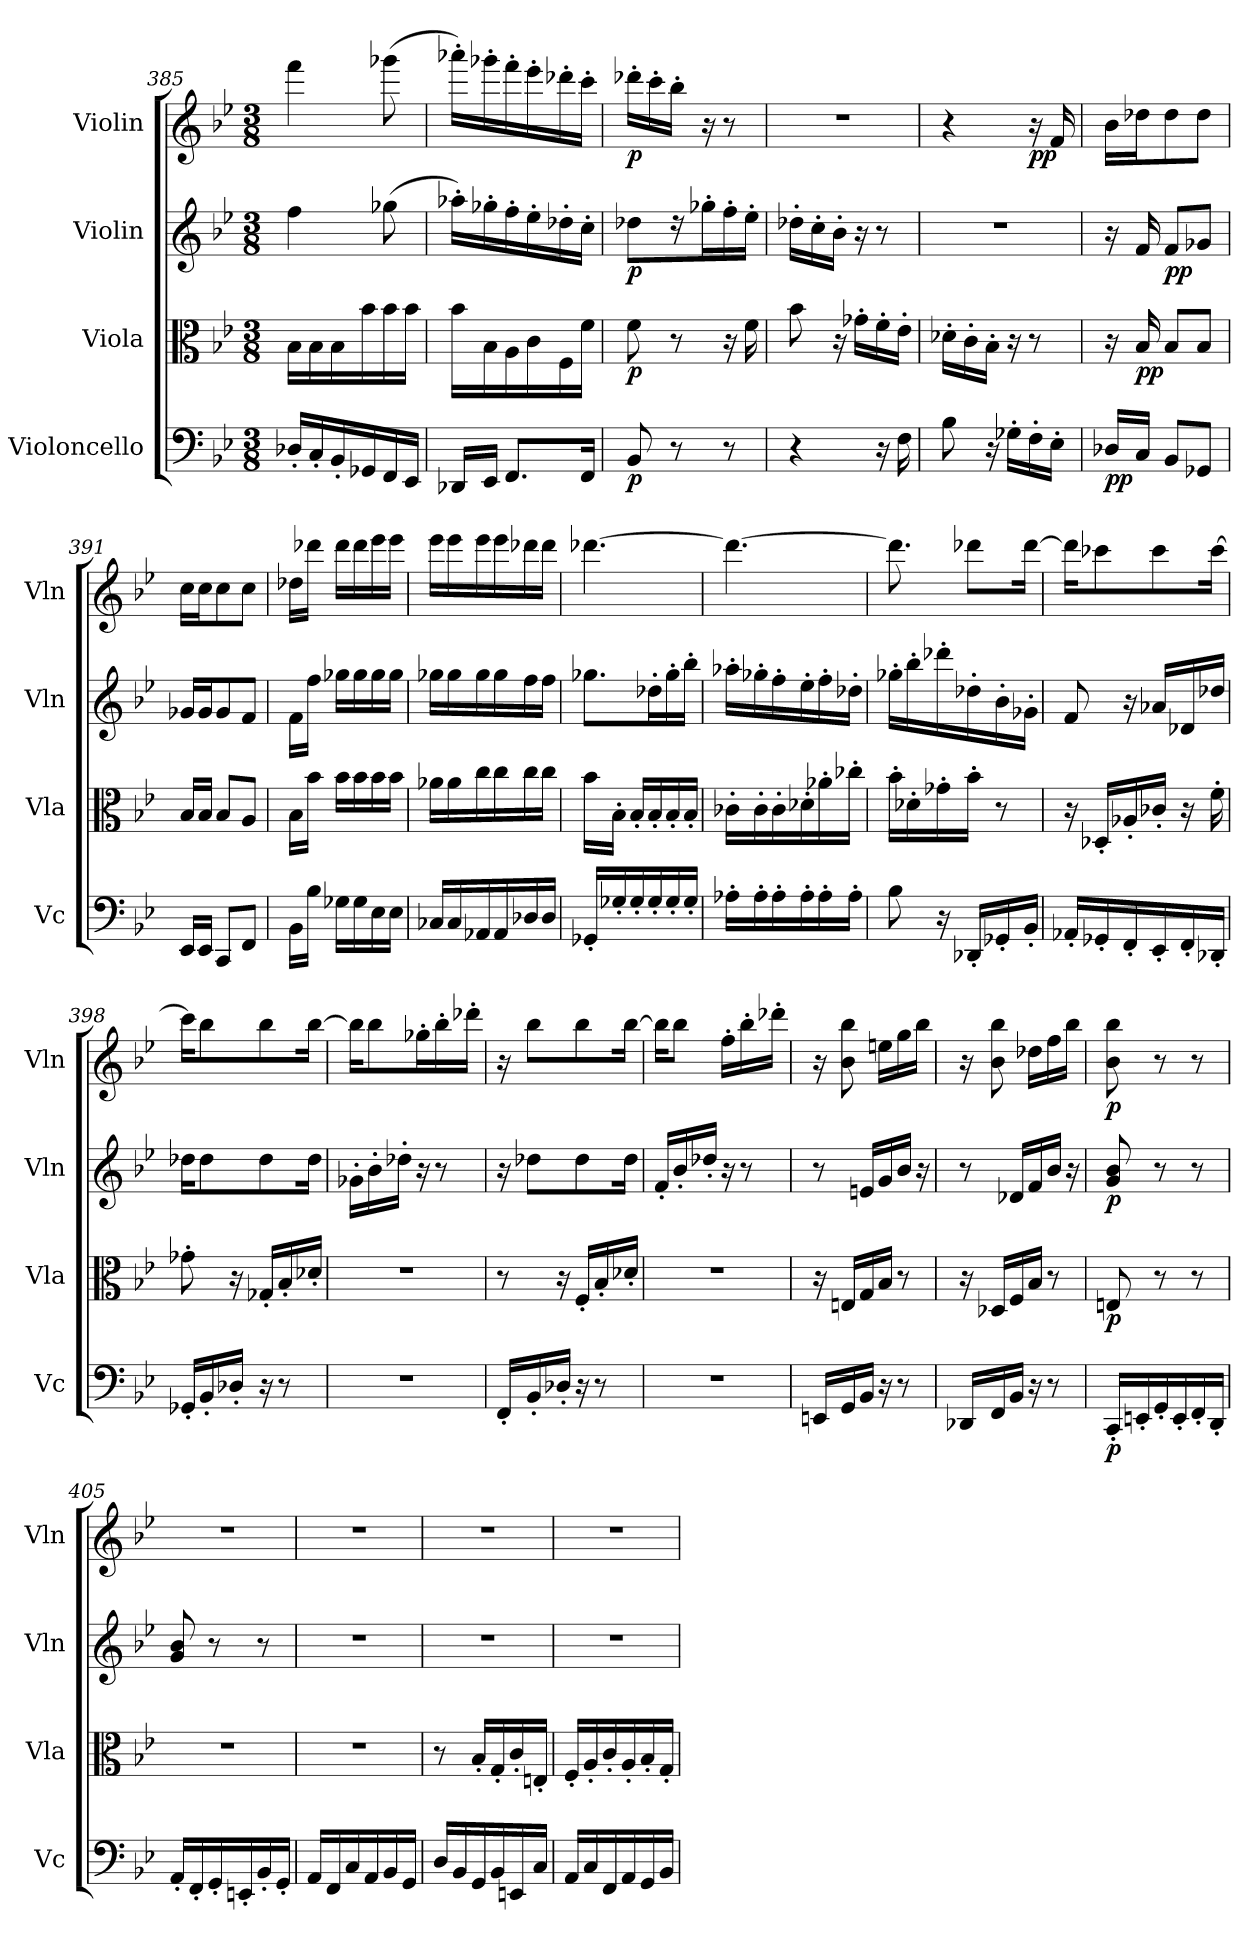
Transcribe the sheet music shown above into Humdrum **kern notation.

**kern	**dynam	**kern	**dynam	**kern	**dynam	**kern	**dynam
*part4	*part4	*part3	*part3	*part2	*part2	*part1	*part1
*staff4	*staff4	*staff3	*staff3	*staff2	*staff2	*staff1	*staff1
*I"Violoncello	*	*I"Viola	*	*I"Violin	*	*I"Violin	*
*I'Vc	*	*I'Vla	*	*I'Vln	*	*I'Vln	*
*clefF4	*	*clefC3	*	*clefG2	*	*clefG2	*
*k[b-e-]	*	*k[b-e-]	*	*k[b-e-]	*	*k[b-e-]	*
*B-:	*	*B-:	*	*B-:	*	*B-:	*
*M3/8	*	*M3/8	*	*M3/8	*	*M3/8	*
=385	=385	=385	=385	=385	=385	=385	=385
16D-X'/LL	.	16B-\LL	.	4ff\	.	4fff\	.
16C'/	.	16B-\	.	.	.	.	.
16BB-'/	.	16B-\	.	.	.	.	.
16GG-X/	.	16b-\	.	.	.	.	.
16FF/	.	16b-\	.	(8gg-X\	.	(8ggg-X\	.
16EE-/JJ	.	16b-\JJ	.	.	.	.	.
=386	=386	=386	=386	=386	=386	=386	=386
16DD-X/LL	.	16b-\LL	.	16aa-X'\LL)	.	16aaa-X'\LL)	.
16EE-/JJ	.	16B-\	.	16gg-X'\	.	16ggg-X'\	.
8.FF/L	.	16A\	.	16ff'\	.	16fff'\	.
.	.	16c\	.	16ee-'\	.	16eee-'\	.
.	.	16F\	.	16dd-X'\	.	16ddd-X'\	.
16FF/Jk	.	16f\JJ	.	16cc'\JJ	.	16ccc'\JJ	.
=387	=387	=387	=387	=387	=387	=387	=387
8BB-/	p	8f\	p	8dd-X\L	p	16ddd-X'\LL	p
.	.	.	.	.	.	16ccc'\	.
8r	.	8r	.	16r	.	16bb-'\JJ	.
.	.	.	.	16gg-X'\L	.	16r	.
8r	.	16r	.	16ff'\	.	8r	.
.	.	16f\	.	16ee-'\JJ	.	.	.
=388	=388	=388	=388	=388	=388	=388	=388
4r	.	8b-\	.	16dd-X'\LL	.	4.r	.
.	.	.	.	16cc'\	.	.	.
.	.	16r	.	16b-'\JJ	.	.	.
.	.	16g-X'\LL	.	16r	.	.	.
16r	.	16f'\	.	8r	.	.	.
16F\	.	16e-'\JJ	.	.	.	.	.
=389	=389	=389	=389	=389	=389	=389	=389
8B-\	.	16d-X'\LL	.	4.r	.	4r	.
.	.	16c'\	.	.	.	.	.
16r	.	16B-'\JJ	.	.	.	.	.
16G-X'\LL	.	16r	.	.	.	.	.
16F'\	.	8r	.	.	.	16r	pp
16E-'\JJ	.	.	.	.	.	16f/	.
=390	=390	=390	=390	=390	=390	=390	=390
16D-X/LL	pp	16r	.	16r	.	16b-\LL	.
16C/JJ	.	16B-/	pp	16f/	.	16dd-X\J	.
8BB-/L	.	8B-/L	.	8f/L	pp	8dd-\	.
8GG-X/J	.	8B-/J	.	8g-X/J	.	8dd-\J	.
=391	=391	=391	=391	=391	=391	=391	=391
16EE-/LL	.	16B-/LL	.	16g-X/LL	.	16cc\LL	.
16EE-/JJ	.	16B-/JJ	.	16g-/J	.	16cc\J	.
8CC/L	.	8B-/L	.	8g-/	.	8cc\	.
8FF/J	.	8A/J	.	8f/J	.	8cc\J	.
=392	=392	=392	=392	=392	=392	=392	=392
16BB-\LL	.	16B-\LL	.	16f\LL	.	16dd-X\LL	.
16B-\JJ	.	16b-\JJ	.	16ff\JJ	.	16ddd-X\JJ	.
16G-X\LL	.	16b-\LL	.	16gg-X\LL	.	16ddd-\LL	.
16G-\	.	16b-\	.	16gg-\	.	16ddd-\	.
16E-\	.	16b-\	.	16gg-\	.	16eee-\	.
16E-\JJ	.	16b-\JJ	.	16gg-\JJ	.	16eee-\JJ	.
=393	=393	=393	=393	=393	=393	=393	=393
16C-X/LL	.	16a-X\LL	.	16gg-X\LL	.	16eee-\LL	.
16C-/	.	16a-\	.	16gg-\	.	16eee-\	.
16AA-X/	.	16cc\	.	16gg-\	.	16eee-\	.
16AA-/	.	16cc\	.	16gg-\	.	16eee-\	.
16D-X/	.	16cc\	.	16ff\	.	16ddd-X\	.
16D-/JJ	.	16cc\JJ	.	16ff\JJ	.	16ddd-\JJ	.
=394	=394	=394	=394	=394	=394	=394	=394
16GG-X'/LL	.	16b-\LL	.	8.gg-X\L	.	[4.ddd-X\	.
16G-X'/	.	16B-'\JJ	.	.	.	.	.
16G-'/	.	16B-'/LL	.	.	.	.	.
16G-'/	.	16B-'/	.	16dd-X'\L	.	.	.
16G-'/	.	16B-'/	.	16gg-'\	.	.	.
16G-'/JJ	.	16B-'/JJ	.	16bb-'\JJ	.	.	.
=395	=395	=395	=395	=395	=395	=395	=395
16A-X'\LL	.	16c-X'\LL	.	16aa-X'\LL	.	4.ddd-\_	.
16A-'\	.	16c-'\	.	16gg-X'\	.	.	.
16A-'\	.	16c-'\	.	16ff'\	.	.	.
16A-'\	.	16d-X'\	.	16ee-'\	.	.	.
16A-'\	.	16a-X'\	.	16ff'\	.	.	.
16A-'\JJ	.	16cc-X'\JJ	.	16dd-X'\JJ	.	.	.
=396	=396	=396	=396	=396	=396	=396	=396
8B-\	.	16b-'\LL	.	16gg-X'\LL	.	8.ddd-\]	.
.	.	16d-X'\	.	16bb-'\	.	.	.
16r	.	16g-X'\	.	16ddd-X'\	.	.	.
16DD-X'/LL	.	16b-'\JJ	.	16dd-X'\	.	8ddd-X\L	.
16GG-X'/	.	8r	.	16b-'\	.	.	.
16BB-'/JJ	.	.	.	16g-X'/JJ	.	[16ddd-\Jk	.
=397	=397	=397	=397	=397	=397	=397	=397
16AA-X'/LL	.	16r	.	8f/	.	16ddd-\KL]	.
16GG-X'/	.	16D-X'/LL	.	.	.	8ccc-X\	.
16FF'/	.	16A-X'/	.	16r	.	.	.
16EE-'/	.	16c-X'/JJ	.	16a-X/LL	.	8ccc-\	.
16FF'/	.	16r	.	16d-X/	.	.	.
16DD-X'/JJ	.	16f'\	.	16dd-X/JJ	.	[16ccc-\Jk	.
=398	=398	=398	=398	=398	=398	=398	=398
16GG-X'/LL	.	8g-X'\	.	16dd-X\KL	.	16ccc-\KL]	.
16BB-'/	.	.	.	8dd-\	.	8bb-\	.
16D-X'/JJ	.	16r	.	.	.	.	.
16r	.	16G-X'/LL	.	8dd-\	.	8bb-\	.
8r	.	16B-'/	.	.	.	.	.
.	.	16d-X'/JJ	.	16dd-\Jk	.	[16bb-\Jk	.
=399	=399	=399	=399	=399	=399	=399	=399
4.r	.	4.r	.	16g-X'/LL	.	16bb-\KL]	.
.	.	.	.	16b-'\	.	8bb-\	.
.	.	.	.	16dd-X'\JJ	.	.	.
.	.	.	.	16r	.	16gg-X'\L	.
.	.	.	.	8r	.	16bb-'\	.
.	.	.	.	.	.	16ddd-X'\JJ	.
=400	=400	=400	=400	=400	=400	=400	=400
16FF'/LL	.	8r	.	16r	.	16r	.
16BB-'/	.	.	.	8dd-X\L	.	8bb-\L	.
16D-X'/JJ	.	16r	.	.	.	.	.
16r	.	16F'/LL	.	8dd-\	.	8bb-\	.
8r	.	16B-'/	.	.	.	.	.
.	.	16d-X'/JJ	.	16dd-\Jk	.	[16bb-\Jk	.
=401	=401	=401	=401	=401	=401	=401	=401
4.r	.	4.r	.	16f'/LL	.	16bb-\KL]	.
.	.	.	.	16b-'/	.	8bb-\J	.
.	.	.	.	16dd-X'/JJ	.	.	.
.	.	.	.	16r	.	16ff'\LL	.
.	.	.	.	8r	.	16bb-'\	.
.	.	.	.	.	.	16ddd-X'\JJ	.
=402	=402	=402	=402	=402	=402	=402	=402
16EEn/LL	.	16r	.	8r	.	16r	.
16GG/	.	16En/LL	.	.	.	8b-\ 8bb-\	.
16BB-/JJ	.	16G/	.	16en/LL	.	.	.
16r	.	16B-/JJ	.	16g/	.	16een\LL	.
8r	.	8r	.	16b-/JJ	.	16gg\	.
.	.	.	.	16r	.	16bb-\JJ	.
=403	=403	=403	=403	=403	=403	=403	=403
16DD-X/LL	.	16r	.	8r	.	16r	.
16FF/	.	16D-X/LL	.	.	.	8b-\ 8bb-\	.
16BB-/JJ	.	16F/	.	16d-X/LL	.	.	.
16r	.	16B-/JJ	.	16f/	.	16dd-X\LL	.
8r	.	8r	.	16b-/JJ	.	16ff\	.
.	.	.	.	16r	.	16bb-\JJ	.
=404	=404	=404	=404	=404	=404	=404	=404
16CC'/LL	p	8En/	p	8g/ 8b-/	p	8b-\ 8bb-\	p
16EEn'/	.	.	.	.	.	.	.
16GG'/	.	8r	.	8r	.	8r	.
16EE'/	.	.	.	.	.	.	.
16FF'/	.	8r	.	8r	.	8r	.
16DD'/JJ	.	.	.	.	.	.	.
=405	=405	=405	=405	=405	=405	=405	=405
16AA'/LL	.	4.r	.	8g/ 8b-/	.	4.r	.
16FF'/	.	.	.	.	.	.	.
16GG'/	.	.	.	8r	.	.	.
16EEn'/	.	.	.	.	.	.	.
16BB-'/	.	.	.	8r	.	.	.
16GG'/JJ	.	.	.	.	.	.	.
=406	=406	=406	=406	=406	=406	=406	=406
16AA/LL	.	4.r	.	4.r	.	4.r	.
16FF/	.	.	.	.	.	.	.
16C/	.	.	.	.	.	.	.
16AA/	.	.	.	.	.	.	.
16BB-/	.	.	.	.	.	.	.
16GG/JJ	.	.	.	.	.	.	.
=407	=407	=407	=407	=407	=407	=407	=407
16D/LL	.	8r	.	4.r	.	4.r	.
16BB-/	.	.	.	.	.	.	.
16GG/	.	16B-'/LL	.	.	.	.	.
16BB-/	.	16G'/	.	.	.	.	.
16EEn/	.	16c'/	.	.	.	.	.
16C/JJ	.	16En'/JJ	.	.	.	.	.
=408	=408	=408	=408	=408	=408	=408	=408
16AA/LL	.	16F'/LL	.	4.r	.	4.r	.
16C/	.	16A'/	.	.	.	.	.
16FF/	.	16c'/	.	.	.	.	.
16AA/	.	16A'/	.	.	.	.	.
16GG/	.	16B-'/	.	.	.	.	.
16BB-/JJ	.	16G'/JJ	.	.	.	.	.
=	=	=	=	=	=	=	=
*-	*-	*-	*-	*-	*-	*-	*-
